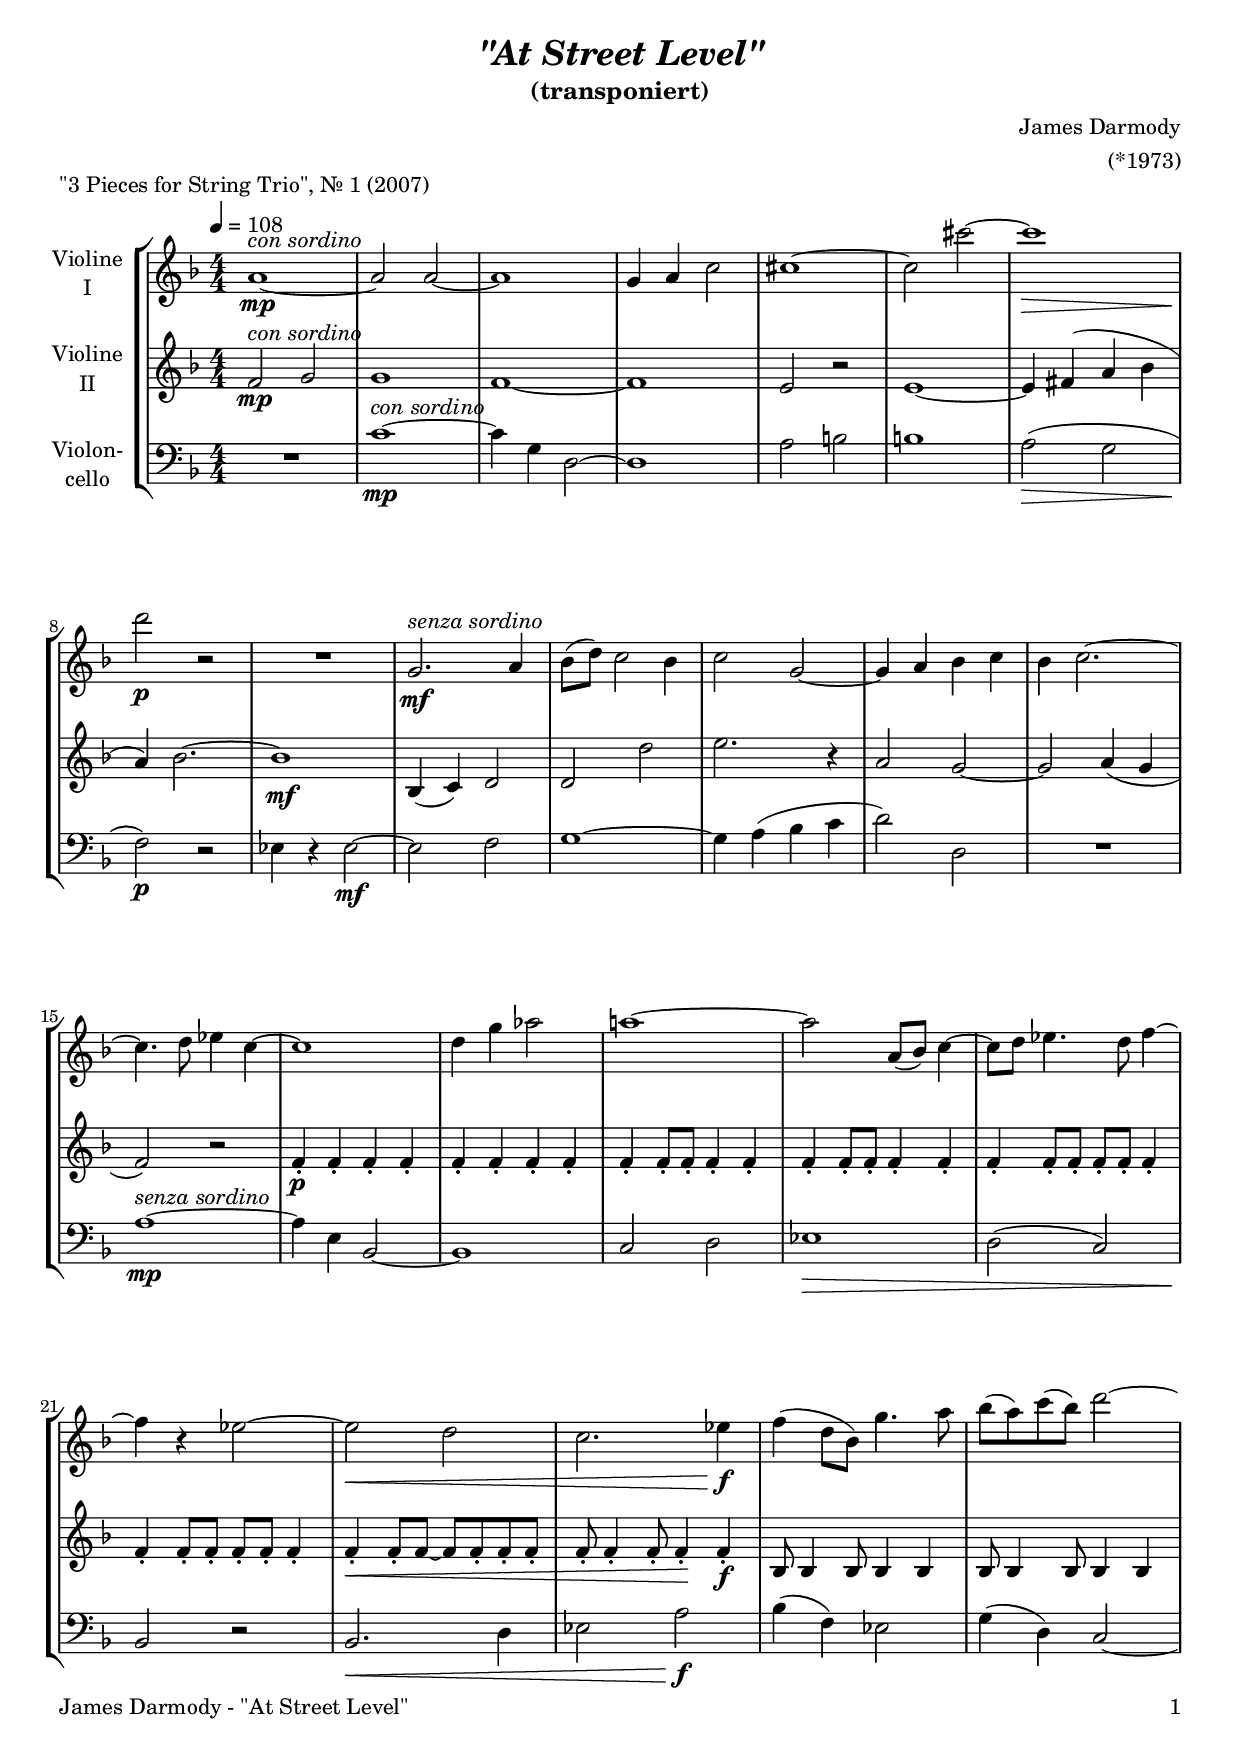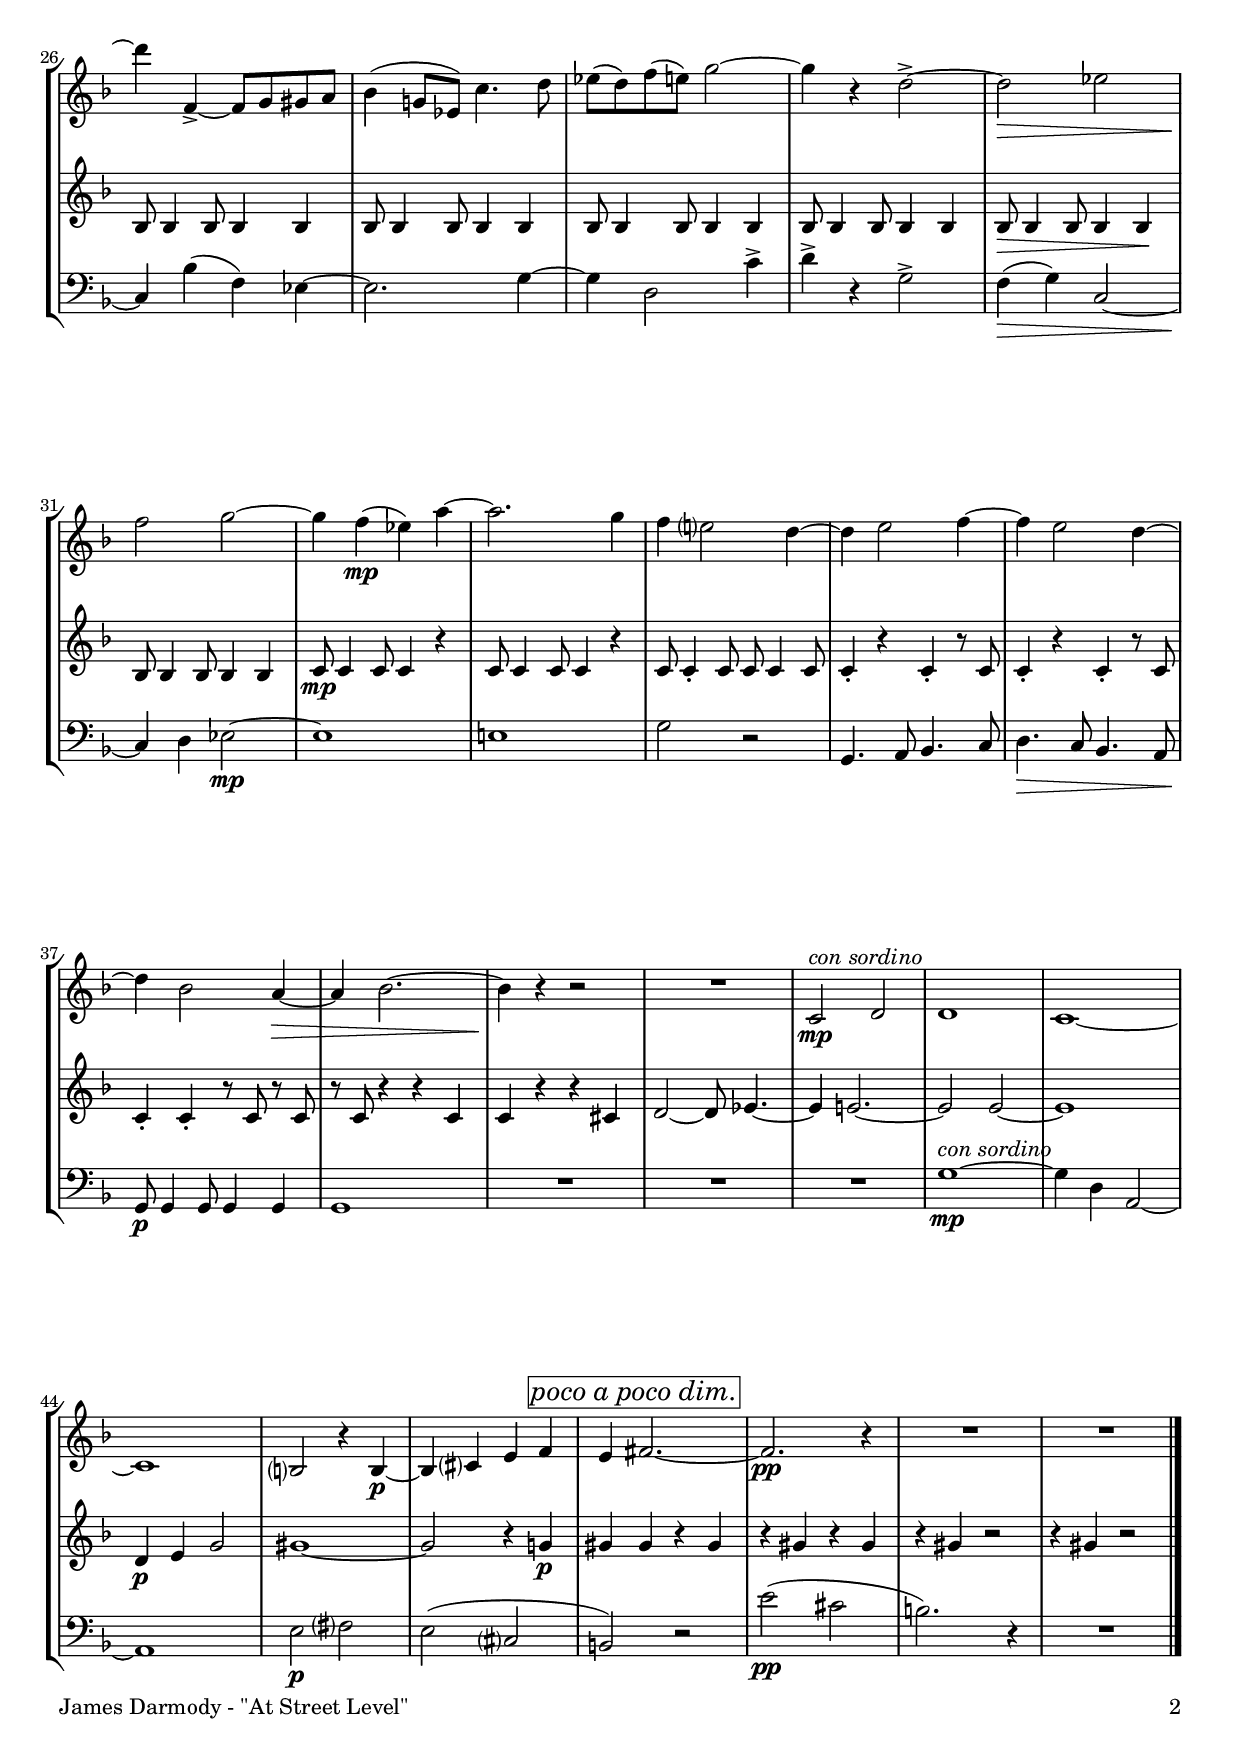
\version "2.24.4"
\include "deutsch.ly"
  
#(set-global-staff-size 19)

\header {
  title     = \markup \bold \italic "\"At Street Level\""
  subtitle  = "(transponiert)"
  composer  = "James Darmody"
  arranger  = "(*1973)"
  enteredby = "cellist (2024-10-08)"
  piece     = "\"3 Pieces for String Trio\", Nr. 1 (2007)"
}

voiceconsts = {
  \key es \major
  \time 4/4
  \clef "treble"
  \numericTimeSignature
  \compressEmptyMeasures
% Set default beaming for all staves
%  \set Timing.beamExceptions = #'()
%  \set Timing.baseMoment     = #(ly:make-moment 1 4)
%  \set Timing.beatStructure  = #'(1 1 1 1)
  \tempo 4=108
}

mivl = "violin"
miva = "viola"
mipz = "pizzicato strings"
mivc = "cello"

boxa = \mark \markup \box \italic "A"
boxb = \mark \markup \box \italic "B"
boxc = { \bar "||" \mark \markup \box \italic "C" }

atem = \mark \markup \box \italic "a tempo"
coso = \markup \italic "con sordino"
dcaf = \mark \markup \box \italic "D.C. al Fine"
fine = \mark \markup \box \italic "Fine"
papd = \mark \markup \box \italic "poco a poco dim."
rit  = \mark \markup \box \italic "rit."
semp = \markup \bold \italic "sempre"
szso = \markup \italic "senza sordino"

va = \relative c'' {
  \voiceconsts

  g1~\mp^\coso
  g2 g~
  g1
  f4 g b2
  h!1~
  h2 h'~
  h1\>
  c2\!\p r
  R1
  f,,2.\mf^\szso g4
  as8( c) b2 as4
  b2 f~

  f4 g as b
  as b2.~
  b4. c8 des4 b~
  b1
  c4 f ges2
  g!1~
  g2 g,8( as) b4~
  b8 c des4. c8 es4~
  es r des2~

  des\< c
  b2. des4\!\f
  es( c8 as) f'4. g8
  as( g) b( as) c2~
  c4 es,,~-> es8 f fis g
  as4( f!8 des) b'4. c8
  des( c) es( d) f2~

  f4 r c2~->
  c\> des
  es\! f~
  f4 es(\mp des) g~
  g2. f4
  es d?2 c4~
  c d2 es4~
  es d2 c4~
  c as2 g4~\>
  g as2.~
  as4\! r r2

  R1
  b,2\mp^\coso c
  c1
  b~
  b
  a?2 r4 a~\p
  a h? d es
  d \papd e!2.~
  e\pp r4
  R1*2 \bar "|."
}

vb = \relative c' {
  \voiceconsts

  es2\mp^\coso f
  f1
  es~
  es
  d2 r
  d1~
  d4 e( g as
  g) as2.~
  as1\mf
  as,4( b) c2
  c c'
  d2. r4

  g,2 f~
  f g4( f
  es2) r
  es4-.\p es-. es-. es-.
  es-. es-. es-. es-.
  es-. es8-. es-. es4-. es-.
  es-. es8-. es-. es4-. es-.
  es-. es8-. es-. es-. es-. es4-.
  es-. es8-. es-. es-. es-. es4-.

  es-.\< es8-. es~ es es-. es-. es-.
  es-. es4-. es8-. es4-.\! es-.\f
  as,8 as4 as8 as4 as
  as8 as4 as8 as4 as
  as8 as4 as8 as4 as
  as8 as4 as8 as4 as

  as8 as4 as8 as4 as
  as8 as4 as8 as4 as
  as8\> as4 as8 as4 as\!
  as8 as4 as8 as4 as
  b8\mp b4 b8 b4 r
  b8 b4 b8 b4 r

  b8 b4-. b8 b b4 b8
  b4-. r b-. r8 b
  b4-. r b-. r8 b
  b4-. b-. r8 b r b
  r b r4 r b
  b r r h
  c2~ c8 des4.~

  des4 d2.~
  d2 d~
  d1
  c4\p d f2
  fis1~
  fis2 r4 f!\p
  fis \papd fis r fis
  r fis r fis
  r fis r2
  r4 fis r2 \bar "|."
}

vc = \relative c' {
  \voiceconsts
  \clef "bass"

  R1
  b~\mp^\coso
  b4 f c2~
  c1
  g'2 a
  a1
  g2(\> f
  es)\!\p r
  des4 r des2~\mf
  des es
  f1~
  f4 g( as b
  c2) c,

  R1
  g'~\mp^\szso
  g4 d as2~
  as1
  b2 c
  des1\>
  c2( b)
  as\! r
  as2.\< c4
  des2 g\!\f
  as4( es) des2
  f4( c) b2~

  b4 as'( es) des~
  des2. f4~
  f c2 b'4->
  c-> r f,2->
  es4(\> f) b,2~
  b4\! c des2~\mp
  des1
  d!
  f2 r
  f,4. g8 as4. b8

  c4.\> b8 as4. g8
  f\!\p f4 f8 f4 f
  f1
  R1*3
  f'1~\mp^\coso
  f4 c g2~
  g1
  d'2\p e?
  d( h?
  a) r
  d'(\pp h

  a2.) r4
  R1 \bar "|."
}


music = \new StaffGroup <<
      \new Staff {
	\set Staff.midiInstrument = \mivl
	\set Staff.instrumentName = \markup \center-column { "Violine" "I" }
	\transpose es f { \va }
      }

      \new Staff {
	\set Staff.midiInstrument = \mivl
	\set Staff.instrumentName = \markup \center-column { "Violine" "II" }
	\transpose es f { \vb }
      }

      \new Staff {
	\set Staff.midiInstrument = \mivc
	\set Staff.instrumentName = \markup \center-column { "Violon-" "cello" }
	\transpose es f { \vc }
      }
>>

\book {
  \paper {
    print-page-number = ##t
    print-first-page-number = ##t
    ragged-last-bottom = ##f
    oddHeaderMarkup = \markup \null
    evenHeaderMarkup = \markup \null
    oddFooterMarkup = \markup {
      \fill-line {
        \if \should-print-page-number
        "James Darmody - \"At Street Level\"" \fromproperty #'page:page-number-string
      }
    }
    evenFooterMarkup = \oddFooterMarkup
  } \score {
    \music
    \layout {}
  }

  \score {
    \unfoldRepeats \music

    \midi {
      \context {
        \Score
      }
    }
  }
}
